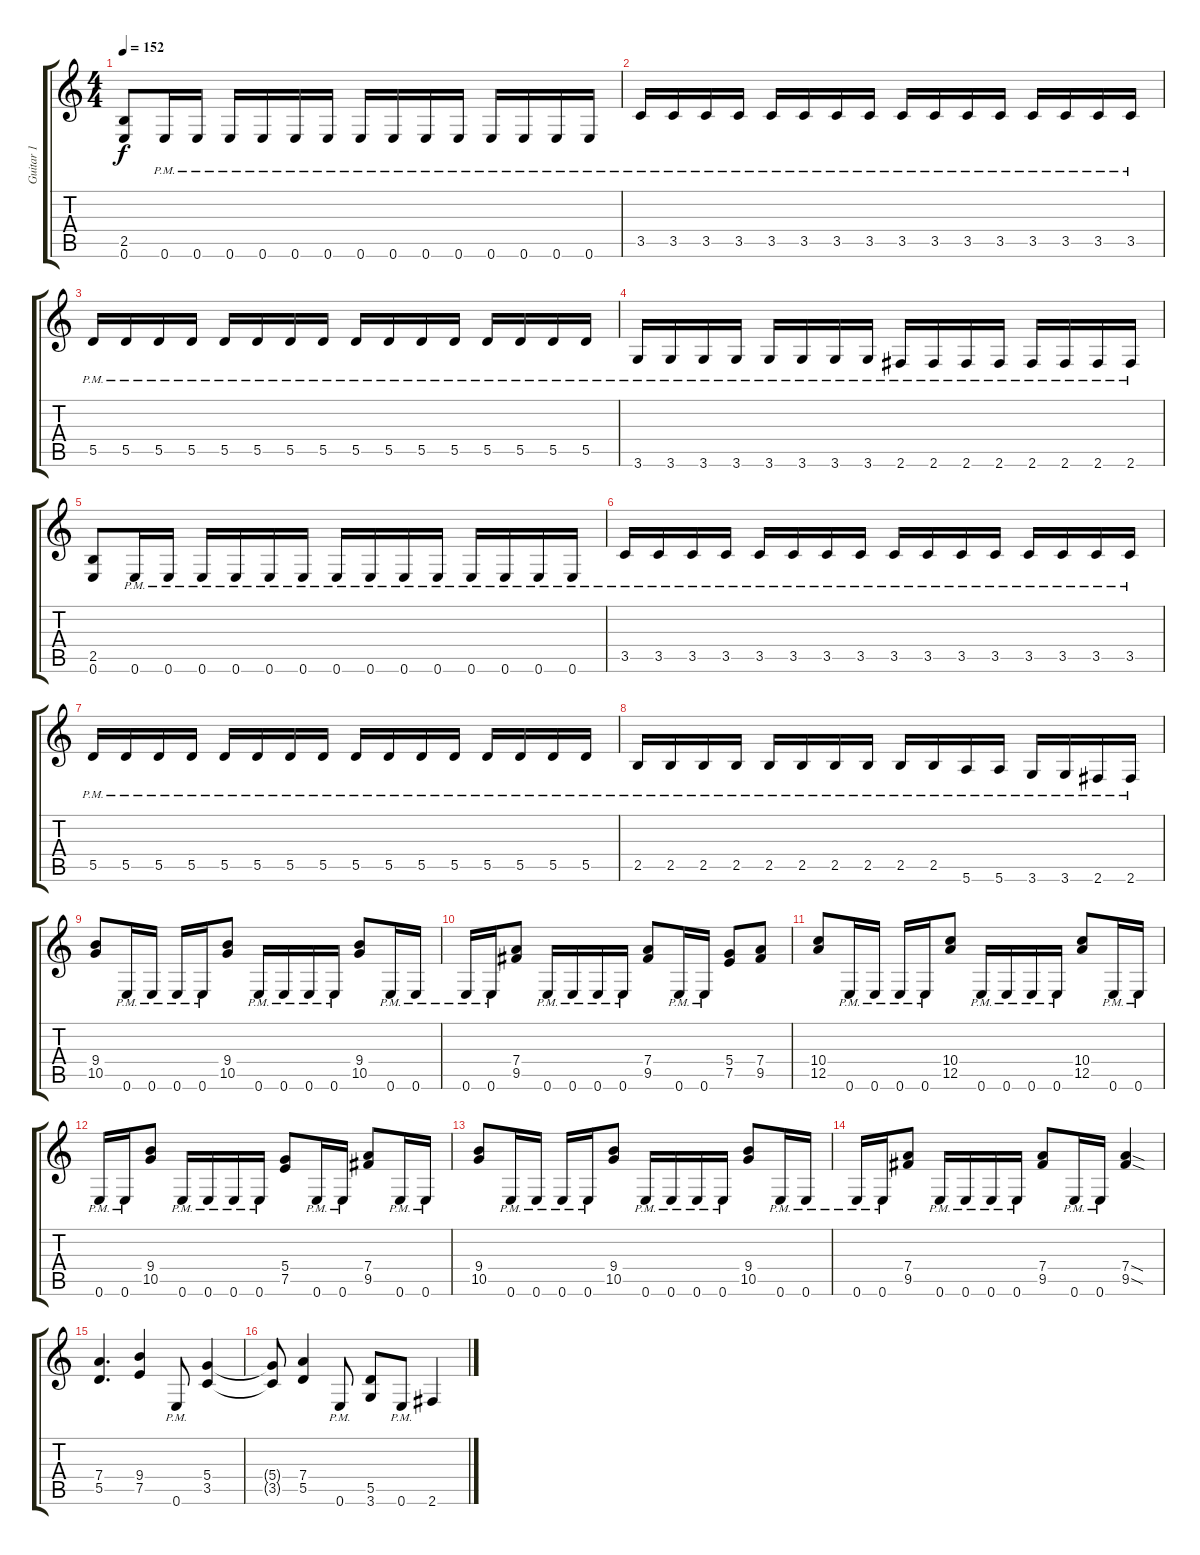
\track ("Guitar 1" "Guitar 1") {instrument distortionguitar}
\staff {score tabs}
\tuning (E4 B3 G3 D3 A2 E2) {hide}
\ts (4 4)
\tempo 152
\clef g2
\ks c
(2.5 0.6).8{dy f} 0.6{pm}.16 0.6{pm}.16 0.6{pm}.16 0.6{pm}.16 0.6{pm}.16 0.6{pm}.16 0.6{pm}.16 0.6{pm}.16 0.6{pm}.16 0.6{pm}.16 0.6{pm}.16 0.6{pm}.16 0.6{pm}.16 0.6{pm}.16 |
3.5{pm}.16 3.5{pm}.16 3.5{pm}.16 3.5{pm}.16 3.5{pm}.16 3.5{pm}.16 3.5{pm}.16 3.5{pm}.16 3.5{pm}.16 3.5{pm}.16 3.5{pm}.16 3.5{pm}.16 3.5{pm}.16 3.5{pm}.16 3.5{pm}.16 3.5{pm}.16 |
5.5{pm}.16 5.5{pm}.16 5.5{pm}.16 5.5{pm}.16 5.5{pm}.16 5.5{pm}.16 5.5{pm}.16 5.5{pm}.16 5.5{pm}.16 5.5{pm}.16 5.5{pm}.16 5.5{pm}.16 5.5{pm}.16 5.5{pm}.16 5.5{pm}.16 5.5{pm}.16 |
3.6{pm}.16 3.6{pm}.16 3.6{pm}.16 3.6{pm}.16 3.6{pm}.16 3.6{pm}.16 3.6{pm}.16 3.6{pm}.16 2.6{pm}.16 2.6{pm}.16 2.6{pm}.16 2.6{pm}.16 2.6{pm}.16 2.6{pm}.16 2.6{pm}.16 2.6{pm}.16 |
(2.5 0.6).8 0.6{pm}.16 0.6{pm}.16 0.6{pm}.16 0.6{pm}.16 0.6{pm}.16 0.6{pm}.16 0.6{pm}.16 0.6{pm}.16 0.6{pm}.16 0.6{pm}.16 0.6{pm}.16 0.6{pm}.16 0.6{pm}.16 0.6{pm}.16 |
3.5{pm}.16 3.5{pm}.16 3.5{pm}.16 3.5{pm}.16 3.5{pm}.16 3.5{pm}.16 3.5{pm}.16 3.5{pm}.16 3.5{pm}.16 3.5{pm}.16 3.5{pm}.16 3.5{pm}.16 3.5{pm}.16 3.5{pm}.16 3.5{pm}.16 3.5{pm}.16 |
5.5{pm}.16 5.5{pm}.16 5.5{pm}.16 5.5{pm}.16 5.5{pm}.16 5.5{pm}.16 5.5{pm}.16 5.5{pm}.16 5.5{pm}.16 5.5{pm}.16 5.5{pm}.16 5.5{pm}.16 5.5{pm}.16 5.5{pm}.16 5.5{pm}.16 5.5{pm}.16 |
2.5{pm}.16 2.5{pm}.16 2.5{pm}.16 2.5{pm}.16 2.5{pm}.16 2.5{pm}.16 2.5{pm}.16 2.5{pm}.16 2.5{pm}.16 2.5{pm}.16 5.6{pm}.16 5.6{pm}.16 3.6{pm}.16 3.6{pm}.16 2.6{pm}.16 2.6{pm}.16 |
(9.4 10.5).8 0.6{pm}.16 0.6{pm}.16 0.6{pm}.16 0.6{pm}.16 (9.4 10.5).8 0.6{pm}.16 0.6{pm}.16 0.6{pm}.16 0.6{pm}.16 (9.4 10.5).8 0.6{pm}.16 0.6{pm}.16 |
0.6{pm}.16 0.6{pm}.16 (7.4 9.5).8 0.6{pm}.16 0.6{pm}.16 0.6{pm}.16 0.6{pm}.16 (7.4 9.5).8 0.6{pm}.16 0.6{pm}.16 (5.4 7.5).8 (7.4 9.5).8 |
(10.4 12.5).8 0.6{pm}.16 0.6{pm}.16 0.6{pm}.16 0.6{pm}.16 (10.4 12.5).8 0.6{pm}.16 0.6{pm}.16 0.6{pm}.16 0.6{pm}.16 (10.4 12.5).8 0.6{pm}.16 0.6{pm}.16 |
0.6{pm}.16 0.6{pm}.16 (9.4 10.5).8 0.6{pm}.16 0.6{pm}.16 0.6{pm}.16 0.6{pm}.16 (5.4 7.5).8 0.6{pm}.16 0.6{pm}.16 (7.4 9.5).8 0.6{pm}.16 0.6{pm}.16 |
(9.4 10.5).8 0.6{pm}.16 0.6{pm}.16 0.6{pm}.16 0.6{pm}.16 (9.4 10.5).8 0.6{pm}.16 0.6{pm}.16 0.6{pm}.16 0.6{pm}.16 (9.4 10.5).8 0.6{pm}.16 0.6{pm}.16 |
0.6{pm}.16 0.6{pm}.16 (7.4 9.5).8 0.6{pm}.16 0.6{pm}.16 0.6{pm}.16 0.6{pm}.16 (7.4 9.5).8 0.6{pm}.16 0.6{pm}.16 (7.4{sod} 9.5{sod}).4 |
(7.4 5.5).4{d} (9.4 7.5).4 0.6{pm}.8 (5.4 3.5).4 |
(5.4{t} 3.5{t}).8 (7.4 5.5).4 0.6{pm}.8 (5.5 3.6).8 0.6{pm}.8 2.6.4
